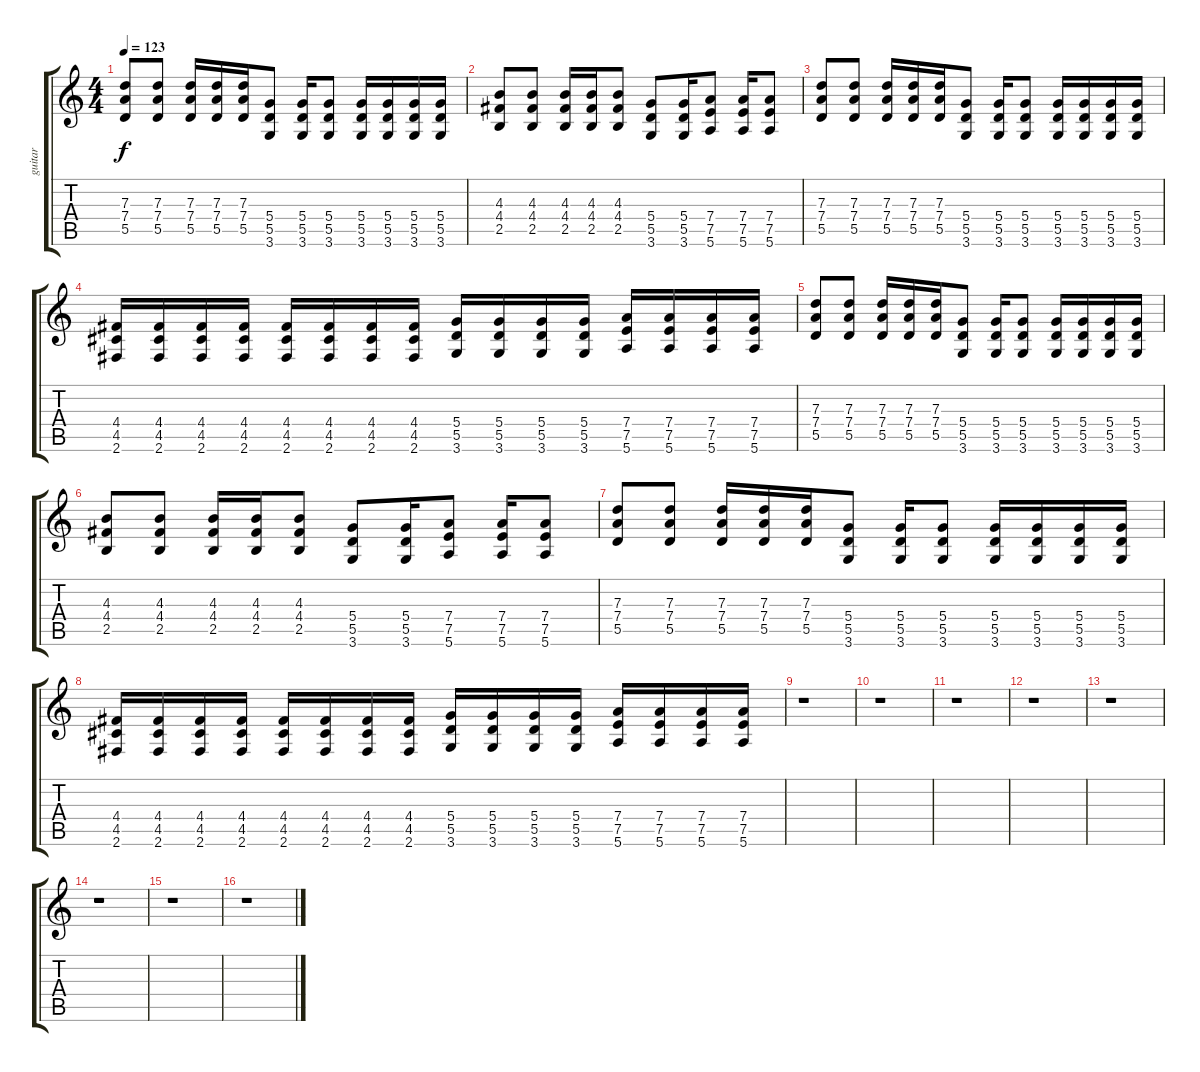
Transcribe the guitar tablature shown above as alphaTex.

\track ("guitar" "guitar") {instrument overdrivenguitar}
\staff {score tabs}
\tuning (E4 B3 G3 D3 A2 E2) {hide}
\ts (4 4)
\tempo 123
\clef g2
\ks c
(7.3 7.4 5.5).8{dy f instrument overdrivenguitar} (7.3 7.4 5.5).8 (7.3 7.4 5.5).16 (7.3 7.4 5.5).16 (7.3 7.4 5.5).16 (5.4 5.5 3.6).8 (5.4 5.5 3.6).16 (5.4 5.5 3.6).8 (5.4 5.5 3.6).16 (5.4 5.5 3.6).16 (5.4 5.5 3.6).16 (5.4 5.5 3.6).16 |
(4.3 4.4 2.5).8 (4.3 4.4 2.5).8 (4.3 4.4 2.5).16 (4.3 4.4 2.5).16 (4.3 4.4 2.5).8 (5.4 5.5 3.6).8 (5.4 5.5 3.6).16 (7.4 7.5 5.6).8 (7.4 7.5 5.6).16 (7.4 7.5 5.6).8 |
(7.3 7.4 5.5).8 (7.3 7.4 5.5).8 (7.3 7.4 5.5).16 (7.3 7.4 5.5).16 (7.3 7.4 5.5).16 (5.4 5.5 3.6).8 (5.4 5.5 3.6).16 (5.4 5.5 3.6).8 (5.4 5.5 3.6).16 (5.4 5.5 3.6).16 (5.4 5.5 3.6).16 (5.4 5.5 3.6).16 |
(4.4 4.5 2.6).16 (4.4 4.5 2.6).16 (4.4 4.5 2.6).16 (4.4 4.5 2.6).16 (4.4 4.5 2.6).16 (4.4 4.5 2.6).16 (4.4 4.5 2.6).16 (4.4 4.5 2.6).16 (5.4 5.5 3.6).16 (5.4 5.5 3.6).16 (5.4 5.5 3.6).16 (5.4 5.5 3.6).16 (7.4 7.5 5.6).16 (7.4 7.5 5.6).16 (7.4 7.5 5.6).16 (7.4 7.5 5.6).16 |
(7.3 7.4 5.5).8 (7.3 7.4 5.5).8 (7.3 7.4 5.5).16 (7.3 7.4 5.5).16 (7.3 7.4 5.5).16 (5.4 5.5 3.6).8 (5.4 5.5 3.6).16 (5.4 5.5 3.6).8 (5.4 5.5 3.6).16 (5.4 5.5 3.6).16 (5.4 5.5 3.6).16 (5.4 5.5 3.6).16 |
(4.3 4.4 2.5).8 (4.3 4.4 2.5).8 (4.3 4.4 2.5).16 (4.3 4.4 2.5).16 (4.3 4.4 2.5).8 (5.4 5.5 3.6).8 (5.4 5.5 3.6).16 (7.4 7.5 5.6).8 (7.4 7.5 5.6).16 (7.4 7.5 5.6).8 |
(7.3 7.4 5.5).8 (7.3 7.4 5.5).8 (7.3 7.4 5.5).16 (7.3 7.4 5.5).16 (7.3 7.4 5.5).16 (5.4 5.5 3.6).8 (5.4 5.5 3.6).16 (5.4 5.5 3.6).8 (5.4 5.5 3.6).16 (5.4 5.5 3.6).16 (5.4 5.5 3.6).16 (5.4 5.5 3.6).16 |
(4.4 4.5 2.6).16 (4.4 4.5 2.6).16 (4.4 4.5 2.6).16 (4.4 4.5 2.6).16 (4.4 4.5 2.6).16 (4.4 4.5 2.6).16 (4.4 4.5 2.6).16 (4.4 4.5 2.6).16 (5.4 5.5 3.6).16 (5.4 5.5 3.6).16 (5.4 5.5 3.6).16 (5.4 5.5 3.6).16 (7.4 7.5 5.6).16 (7.4 7.5 5.6).16 (7.4 7.5 5.6).16 (7.4 7.5 5.6).16 |
r.1 |
r.1 |
r.1 |
r.1 |
r.1 |
r.1 |
r.1 |
r.1
